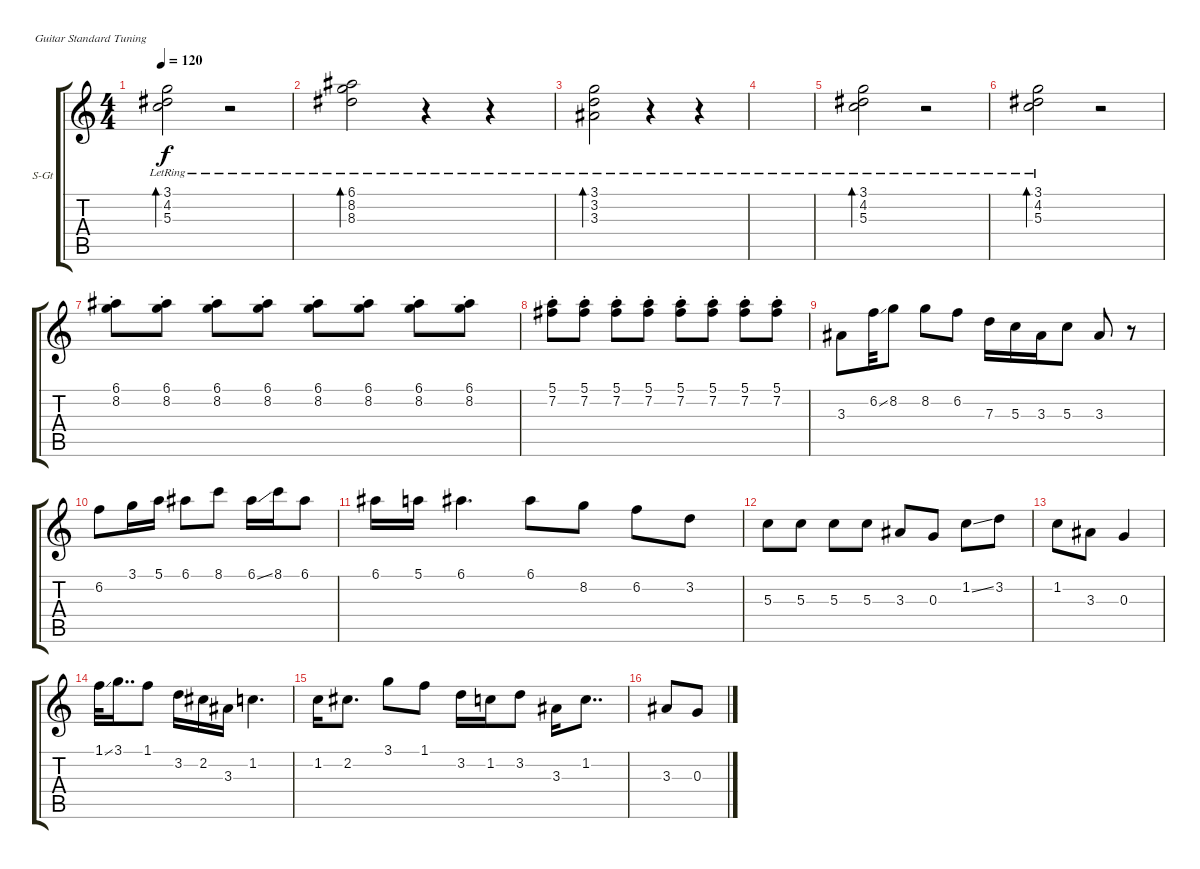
\defaultSystemsLayout 4
\bracketExtendMode groupsimilarinstruments
\firstSystemTrackNameOrientation horizontal
\otherSystemsTrackNameOrientation horizontal
\track ("Steel Guitar" "S-Gt") {instrument acousticguitarsteel}
\staff {score tabs}
\tuning (E4 B3 G3 D3 A2 E2)
\ts (4 4)
\tempo 120
\clef g2
\ks c
(3.1{lr} 4.2{lr} 5.3{lr}).2{bd 127 dy f} r.2 |
(8.3{lr} 8.2{lr} 6.1{lr}).2{bd 126} r.4 r.4 |
(3.3{lr} 3.2{lr} 3.1{lr}).2{bd 126} r.4 r.4 |
|
(3.1{lr} 4.2{lr} 5.3{lr}).2{bd 127} r.2 |
(3.1{lr} 4.2{lr} 5.3{lr}).2{bd 127} r.2 |
(8.2{st} 6.1{st}).8 (8.2{st} 6.1{st}).8 (8.2{st} 6.1{st}).8 (8.2{st} 6.1{st}).8 (8.2{st} 6.1{st}).8 (8.2{st} 6.1{st}).8 (8.2{st} 6.1{st}).8 (8.2{st} 6.1{st}).8 |
(7.2{st} 5.1{st}).8 (7.2{st} 5.1{st}).8 (7.2{st} 5.1{st}).8 (7.2{st} 5.1{st}).8 (7.2{st} 5.1{st}).8 (7.2{st} 5.1{st}).8 (7.2{st} 5.1{st}).8 (7.2{st} 5.1{st}).8 |
3.3.8 6.2{ss}.32 8.2.8 8.2.8 6.2.8 7.3.16 5.3.16 3.3.16 5.3.8 3.3.8 r.8 |
6.2.8 3.1.16 5.1.16 6.1.8 8.1.8 6.1{ss}.16 8.1.16 6.1.8 |
6.1.16 5.1.16 6.1.4{d} 6.1.8 8.2.8 6.2.8 3.2.8 |
5.3.8 5.3.8 5.3.8 5.3.8 3.3.8 0.3.8 1.2{ss}.8 3.2.8 |
1.2.8 3.3.8 0.3.4 |
1.1{ss}.32 3.1.16{dd} 1.1.8 3.2.16 2.2.16 3.3.16 1.2.4{d} |
1.2.16 2.2.8{d} 3.1.8 1.1.8 3.2.16 1.2.16 3.2.8 3.3.16 1.2.8{dd} |
3.3.8 0.3.8
